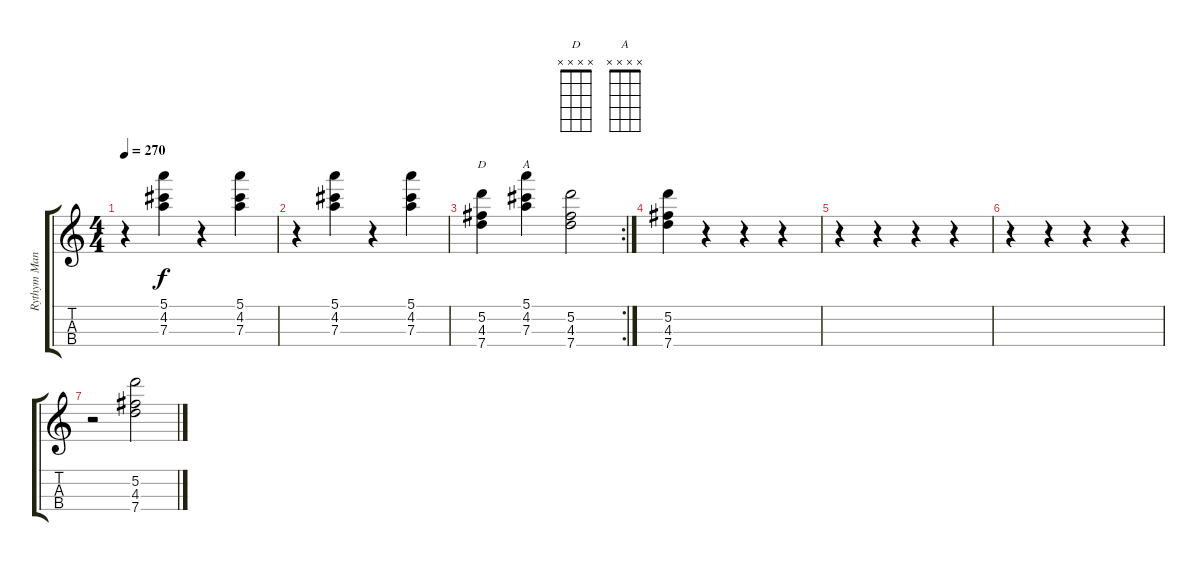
\track ("Rythym Mandolin" "Rythym Man") {instrument banjo}
\staff {score tabs}
\tuning (E5 A4 D4 G3) {hide}
\displaytranspose 12
\chord ("D" x x x x) {firstfret 0}
\chord ("A" x x x x) {firstfret 0}
\ts (4 4)
\tempo 270
\clef g2
\ks c
r.4{dy f} (5.1 4.2 7.3).4 r.4 (5.1 4.2 7.3).4 |
r.4 (5.1 4.2 7.3).4 r.4 (5.1 4.2 7.3).4 |
\rc 2
(5.2 4.3 7.4).4{ch "D"} (5.1 4.2 7.3).4{ch "A"} (5.2 4.3 7.4).2 |
(5.2 4.3 7.4).4 r.4 r.4 r.4 |
r.4 r.4 r.4 r.4 |
r.4 r.4 r.4 r.4 |
r.2 (5.2 4.3 7.4).2
